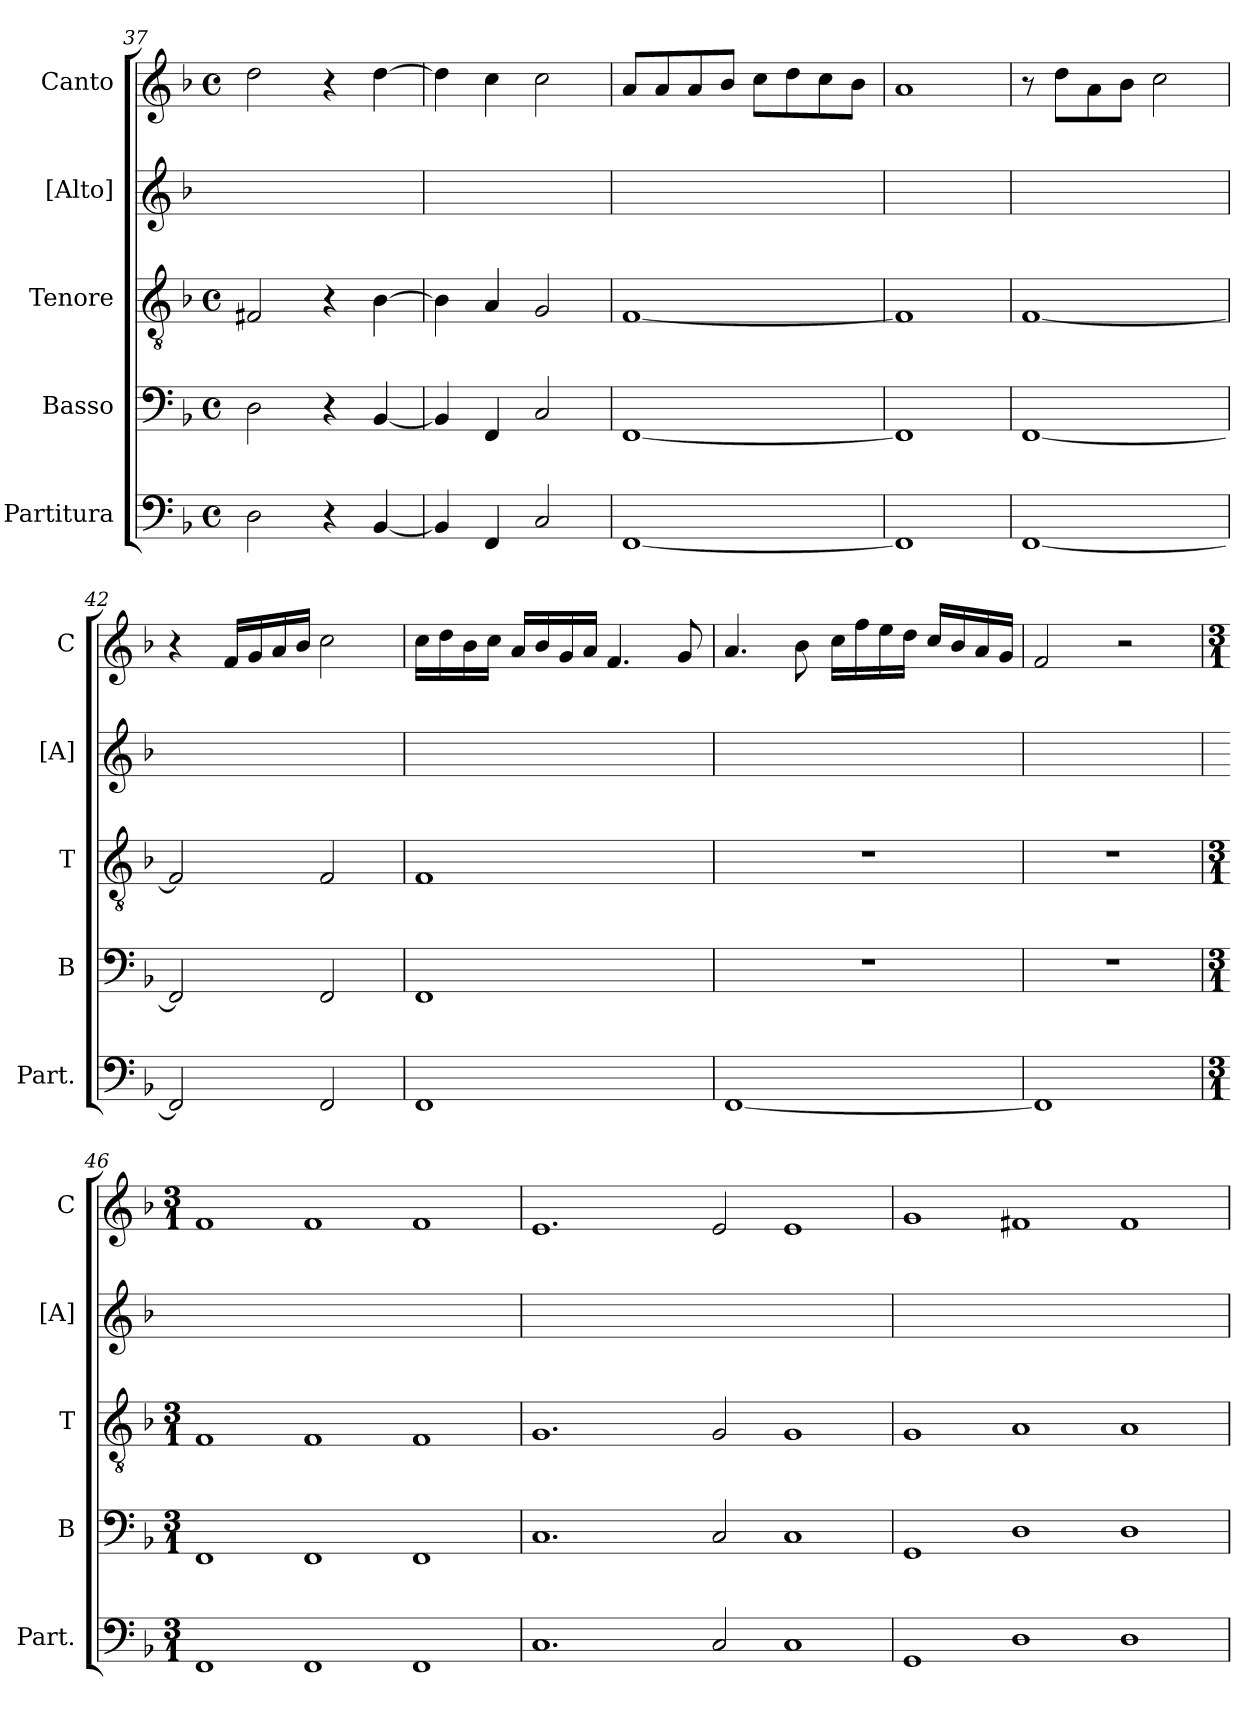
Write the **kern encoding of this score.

**kern	**kern	**kern	**kern	**kern
*part5	*part4	*part3	*part2	*part1
*staff5	*staff4	*staff3	*staff2	*staff1
*I"Partitura	*I"Basso	*I"Tenore	*I"[Alto]	*I"Canto
*I'Part.	*I'B	*I'T	*I'[A]	*I'C
*clefF4	*clefF4	*clefGv2	*clefG2	*clefG2
*k[b-]	*k[b-]	*k[b-]	*k[b-]	*k[b-]
*F:	*F:	*F:	*F:	*F:
*M4/4	*M4/4	*M4/4	*	*M4/4
*met(c)	*met(c)	*met(c)	*	*met(c)
=37	=37	=37	=37	=37
2D\	2D\	2F#X/	1ryy	2dd\
4r	4r	4r	.	4r
[4BB-/	[4BB-/	[4B-\	.	[4dd\
=38	=38	=38	=38	=38
4BB-/]	4BB-/]	4B-\]	1ryy	4dd\]
4FF/	4FF/	4A/	.	4cc\
2C/	2C/	2G/	.	2cc\
=39	=39	=39	=39	=39
[1FF	[1FF	[1F	1ryy	8a/L
.	.	.	.	8a/
.	.	.	.	8a/
.	.	.	.	8b-/J
.	.	.	.	8cc\L
.	.	.	.	8dd\
.	.	.	.	8cc\
.	.	.	.	8b-\J
=40	=40	=40	=40	=40
1FF]	1FF]	1F]	1ryy	1a
=41	=41	=41	=41	=41
[1FF	[1FF	[1F	1ryy	8r
.	.	.	.	8dd\L
.	.	.	.	8a\
.	.	.	.	8b-\J
.	.	.	.	2cc\
=42	=42	=42	=42	=42
2FF/]	2FF/]	2F/]	1ryy	4r
.	.	.	.	16f/LL
.	.	.	.	16g/
.	.	.	.	16a/
.	.	.	.	16b-/JJ
2FF/	2FF/	2F/	.	2cc\
=43	=43	=43	=43	=43
1FF	1FF	1F	1ryy	16cc\LL
.	.	.	.	16dd\
.	.	.	.	16b-\
.	.	.	.	16cc\JJ
.	.	.	.	16a/LL
.	.	.	.	16b-/
.	.	.	.	16g/
.	.	.	.	16a/JJ
.	.	.	.	4.f/
.	.	.	.	8g/
=44	=44	=44	=44	=44
[1FF	1r	1r	1ryy	4.a/
.	.	.	.	8b-\
.	.	.	.	16cc\LL
.	.	.	.	16ff\
.	.	.	.	16ee\
.	.	.	.	16dd\JJ
.	.	.	.	16cc/LL
.	.	.	.	16b-/
.	.	.	.	16a/
.	.	.	.	16g/JJ
=45	=45	=45	=45	=45
1FF]	1r	1r	1ryy	2f/
.	.	.	.	2r
=46	=46	=46	=46	=46
*M3/1	*M3/1	*M3/1	*	*M3/1
*	*	*	*	*MM480
1FF	1FF	1F	1ryy	1f
1FF	1FF	1F	0ryy	1f
1FF	1FF	1F	.	1f
=47	=47	=47	=47	=47
1.C	1.C	1.G	1ryy	1.e
.	.	.	0ryy	.
2C/	2C/	2G/	.	2e/
1C	1C	1G	.	1e
=48	=48	=48	=48	=48
1GG	1GG	1G	1ryy	1g
1D	1D	1A	0ryy	1f#X
1D	1D	1A	.	1f#
=	=	=	=	=
*-	*-	*-	*-	*-
